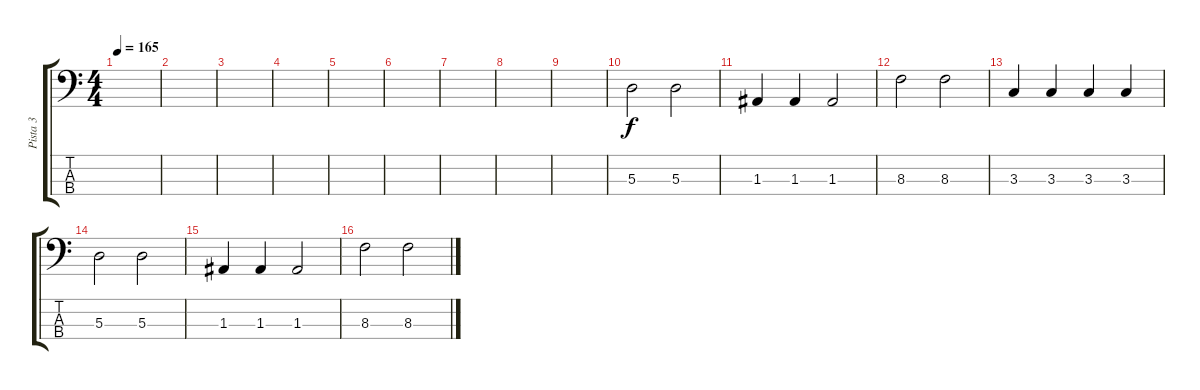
\track ("Pista 3" "Pista 3") {instrument electricbassfinger}
\staff {score tabs}
\tuning (G2 D2 A1 E1) {hide}
\ts (4 4)
\tempo 165
\clef f4
\ks c
|
|
|
|
|
|
|
|
|
5.3.2 5.3.2 |
1.3.4 1.3.4 1.3.2 |
8.3.2 8.3.2 |
3.3.4 3.3.4 3.3.4 3.3.4 |
5.3.2 5.3.2 |
1.3.4 1.3.4 1.3.2 |
8.3.2 8.3.2
